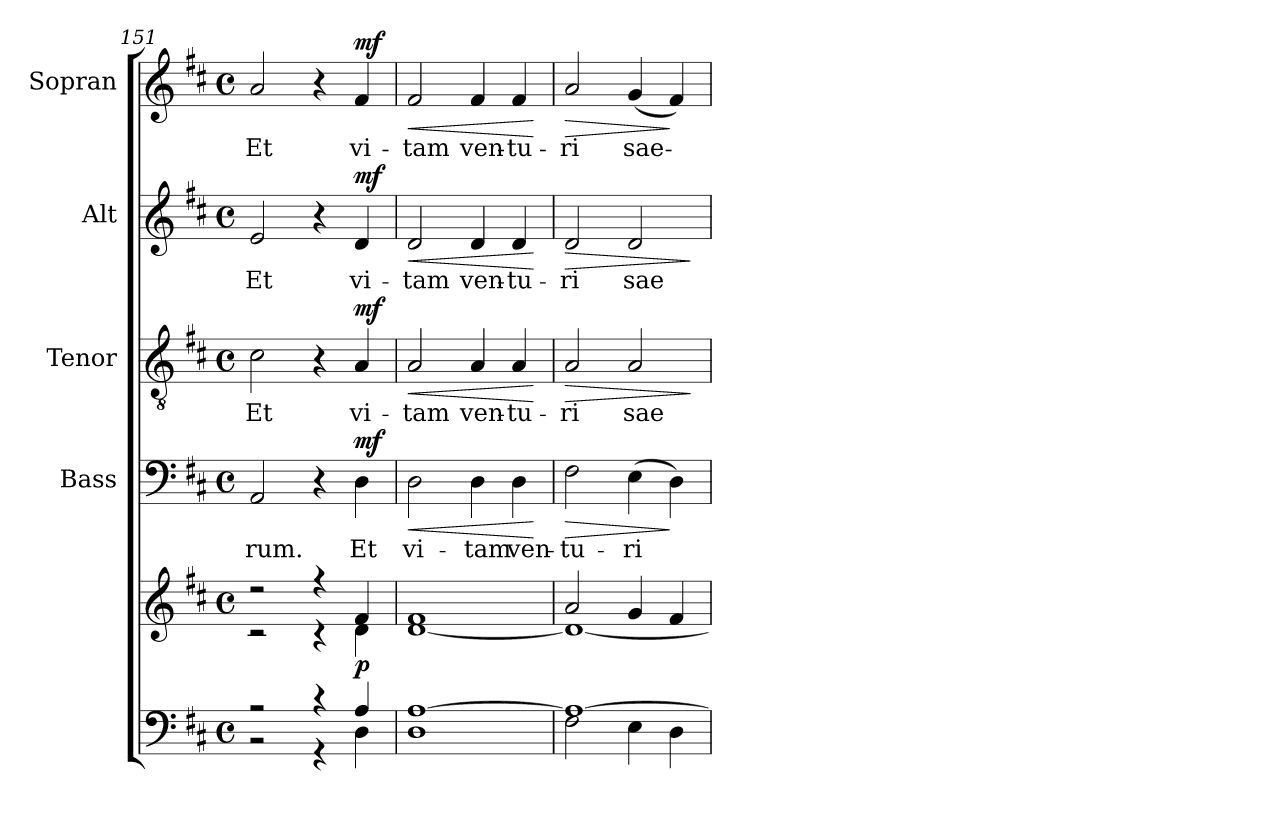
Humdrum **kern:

**kern	**kern	**dynam	**kern	**text	**dynam	**kern	**text	**dynam	**kern	**text	**dynam	**kern	**text	**dynam
*part5	*part5	*part5	*part4	*part4	*part4	*part3	*part3	*part3	*part2	*part2	*part2	*part1	*part1	*part1
*staff6	*staff5	*staff5/6	*staff4	*staff4	*staff4	*staff3	*staff3	*staff3	*staff2	*staff2	*staff2	*staff1	*staff1	*staff1
*	*	*	*I"Bass	*	*	*I"Tenor	*	*	*I"Alt	*	*	*I"Sopran	*	*
*	*	*	*I'B.	*	*	*I'T.	*	*	*I'A.	*	*	*I'S.	*	*
*clefF4	*clefG2	*	*clefF4	*	*	*clefGv2	*	*	*clefG2	*	*	*clefG2	*	*
*k[f#c#]	*k[f#c#]	*	*k[f#c#]	*	*	*k[f#c#]	*	*	*k[f#c#]	*	*	*k[f#c#]	*	*
*D:	*D:	*	*D:	*	*	*D:	*	*	*D:	*	*	*D:	*	*
*M4/4	*M4/4	*	*M4/4	*	*	*M4/4	*	*	*M4/4	*	*	*M4/4	*	*
*met(c)	*met(c)	*	*met(c)	*	*	*met(c)	*	*	*met(c)	*	*	*met(c)	*	*
=151	=151	=151	=151	=151	=151	=151	=151	=151	=151	=151	=151	=151	=151	=151
*^	*^	*	*	*	*	*	*	*	*	*	*	*	*	*
!	!	!	!	!	!	!LO:LY:b	!	!	!LO:LY:b	!	!	!LO:LY:b	!	!	!LO:LY:b	!
2r	2r	2r	2r	.	2AA/	-rum.	.	2c#\	Et	.	2e/	Et	.	2a/	Et	.
4r	4r	4r	4r	.	4r	.	.	4r	.	.	4r	.	.	4r	.	.
!	!	!	!	!LO:DY:b	!	!LO:LY:b	!LO:DY:a	!	!LO:LY:b	!LO:DY:a	!	!LO:LY:b	!LO:DY:a	!	!LO:LY:b	!LO:DY:a
4A/	4D\	4f#/	4d\	p	4D\	Et	mf	4A/	vi-	mf	4d/	vi-	mf	4f#/	vi-	mf
=152	=152	=152	=152	=152	=152	=152	=152	=152	=152	=152	=152	=152	=152	=152	=152	=152
!	!	!	!	!	!	!LO:LY:b	!LO:HP:b	!	!LO:LY:b	!LO:HP:b	!	!LO:LY:b	!LO:HP:b	!	!LO:LY:b	!LO:HP:b
[>1A	1D	1f#	[<1d	.	2D\	vi-	<	2A/	-tam	<	2d/	-tam	<	2f#/	-tam	<
!	!	!	!	!	!	!LO:LY:b	!	!	!LO:LY:b	!	!	!LO:LY:b	!	!	!LO:LY:b	!
.	.	.	.	.	4D\	-tam	.	4A/	ven-	.	4d/	ven-	.	4f#/	ven-	.
!	!	!	!	!	!	!LO:LY:b	!	!	!LO:LY:b	!	!	!LO:LY:b	!	!	!LO:LY:b	!
.	.	.	.	.	4D\	ven-	.	4A/	-tu-	.	4d/	-tu-	.	4f#/	-tu-	.
*v	*v	*	*	*	*	*	*	*	*	*	*	*	*	*	*	*
*	*v	*v	*	*	*	*	*	*	*	*	*	*	*	*	*
.	.	.	.	.	[	.	.	[	.	.	[	.	.	[
=153	=153	=153	=153	=153	=153	=153	=153	=153	=153	=153	=153	=153	=153	=153
*^	*^	*	*	*	*	*	*	*	*	*	*	*	*	*
!	!	!	!	!	!	!LO:LY:b	!LO:HP:b	!	!LO:LY:b	!LO:HP:b	!	!LO:LY:b	!LO:HP:b	!	!LO:LY:b	!LO:HP:b
1A_	2F#\	2a/	1d_	.	2F#\	-tu-	>	2A/	-ri	>	2d/	-ri	>	2a/	-ri	>
!	!	!	!	!	!	!LO:LY:b	!	!	!LO:LY:b	!	!	!LO:LY:b	!	!	!LO:LY:b	!
.	4E\	4g/	.	.	(>4E\	-ri	.	2A/	sae-	.	2d/	sae-	.	(<4g/	sae-	.
.	4D\	4f#/	.	.	4D\)	.	]	.	.	.	.	.	.	4f#/)	.	]
*v	*v	*	*	*	*	*	*	*	*	*	*	*	*	*	*	*
*	*v	*v	*	*	*	*	*	*	*	*	*	*	*	*	*
.	.	.	.	.	.	.	.	]	.	.	]	.	.	.
=	=	=	=	=	=	=	=	=	=	=	=	=	=	=
*-	*-	*-	*-	*-	*-	*-	*-	*-	*-	*-	*-	*-	*-	*-
